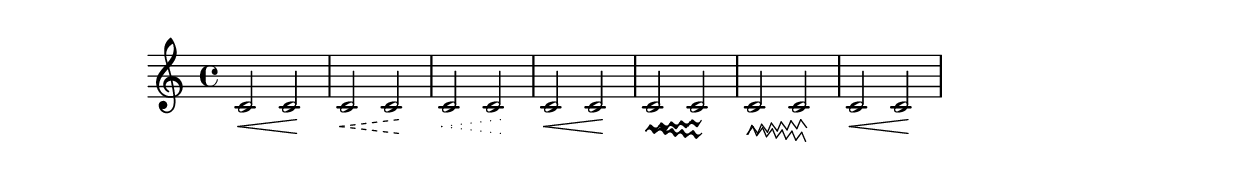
%% DO NOT EDIT this file manually; it is automatically
%% generated from LSR http://lsr.dsi.unimi.it
%% Make any changes in LSR itself, or in Documentation/snippets/new/ ,
%% and then run scripts/auxiliar/makelsr.py
%%
%% This file is in the public domain.
\version "2.14.2"

\header {
  lsrtags = "expressive-marks, tweaks-and-overrides"

%% Translation of GIT committish: b482c3e5b56c3841a88d957e0ca12964bd3e64fa
  texidoces = "
Los reguladores pueden imprimirse en uno cualquiera de los estilos de
@code{line-interface}: discontinuo, punteado, línea, trino o zig-zag.

"
  doctitlees = "Reguladores con distintos estilos de línea"



%% Translation of GIT committish: 57f9346bb030f49336a858fcbf1519366fe56454
  texidocfr = "
Les lignes d'un soufflet peuvent adopter tous les styles permis par la
@code{line-interface} : discontinu, pointillé, continu, ondulé ou en
zigzag.

"
  doctitlefr = "Stylisation des lignes de soufflet"

  texidoc = "
Hairpins can take any style from @code{line-interface} - dashed-line,
dotted-line, line, trill or zigzag.

"
  doctitle = "Hairpins with different line styles"
} % begin verbatim


\relative c' {
  c2\< c\!
  \override Hairpin #'style = #'dashed-line
  c2\< c\!
  \override Hairpin #'style = #'dotted-line
  c2\< c\!
  \override Hairpin #'style = #'line
  c2\< c\!
  \override Hairpin #'style = #'trill
  c2\< c\!
  \override Hairpin #'style = #'zigzag
  c2\< c\!
  \revert Hairpin #'style
  c2\< c\!
}

